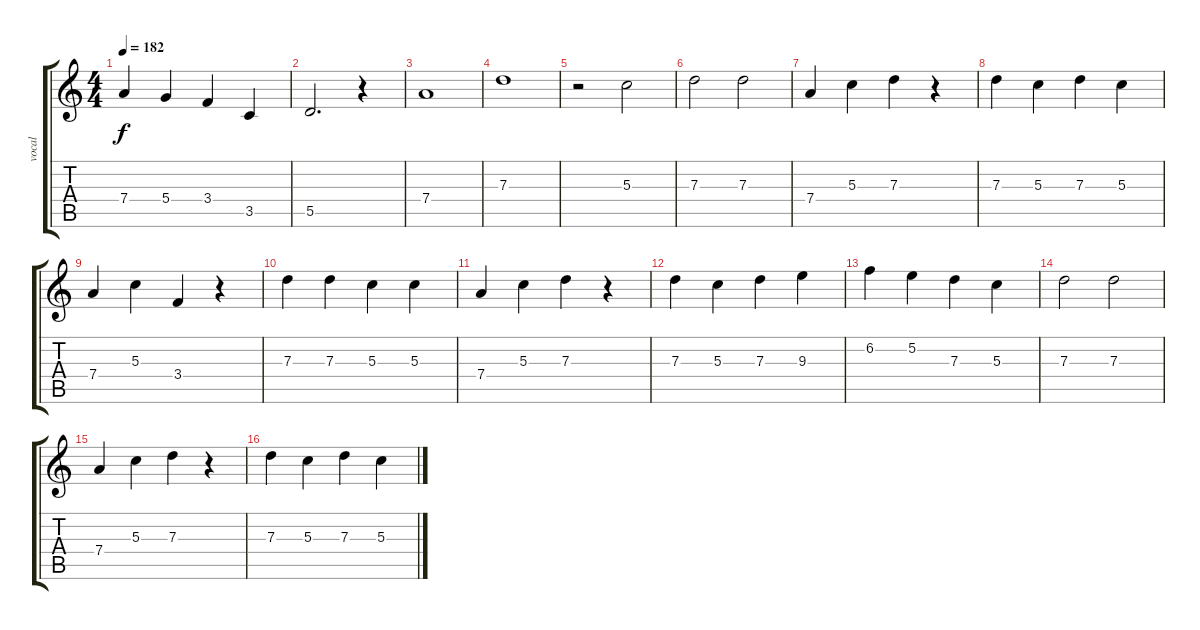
\track ("vocal" "vocal") {instrument acousticguitarsteel}
\staff {score tabs}
\tuning (E4 B3 G3 D3 A2 E2) {hide}
\ts (4 4)
\tempo 182
\clef g2
\ks c
7.4.4{dy f} 5.4.4 3.4.4 3.5.4 |
5.5.2{d} r.4 |
7.4.1 |
7.3.1 |
r.2 5.3.2 |
7.3.2 7.3.2 |
7.4.4 5.3.4 7.3.4 r.4 |
7.3.4 5.3.4 7.3.4 5.3.4 |
7.4.4 5.3.4 3.4.4 r.4 |
7.3.4 7.3.4 5.3.4 5.3.4 |
7.4.4 5.3.4 7.3.4 r.4 |
7.3.4 5.3.4 7.3.4 9.3.4 |
6.2.4 5.2.4 7.3.4 5.3.4 |
7.3.2 7.3.2 |
7.4.4 5.3.4 7.3.4 r.4 |
7.3.4 5.3.4 7.3.4 5.3.4
